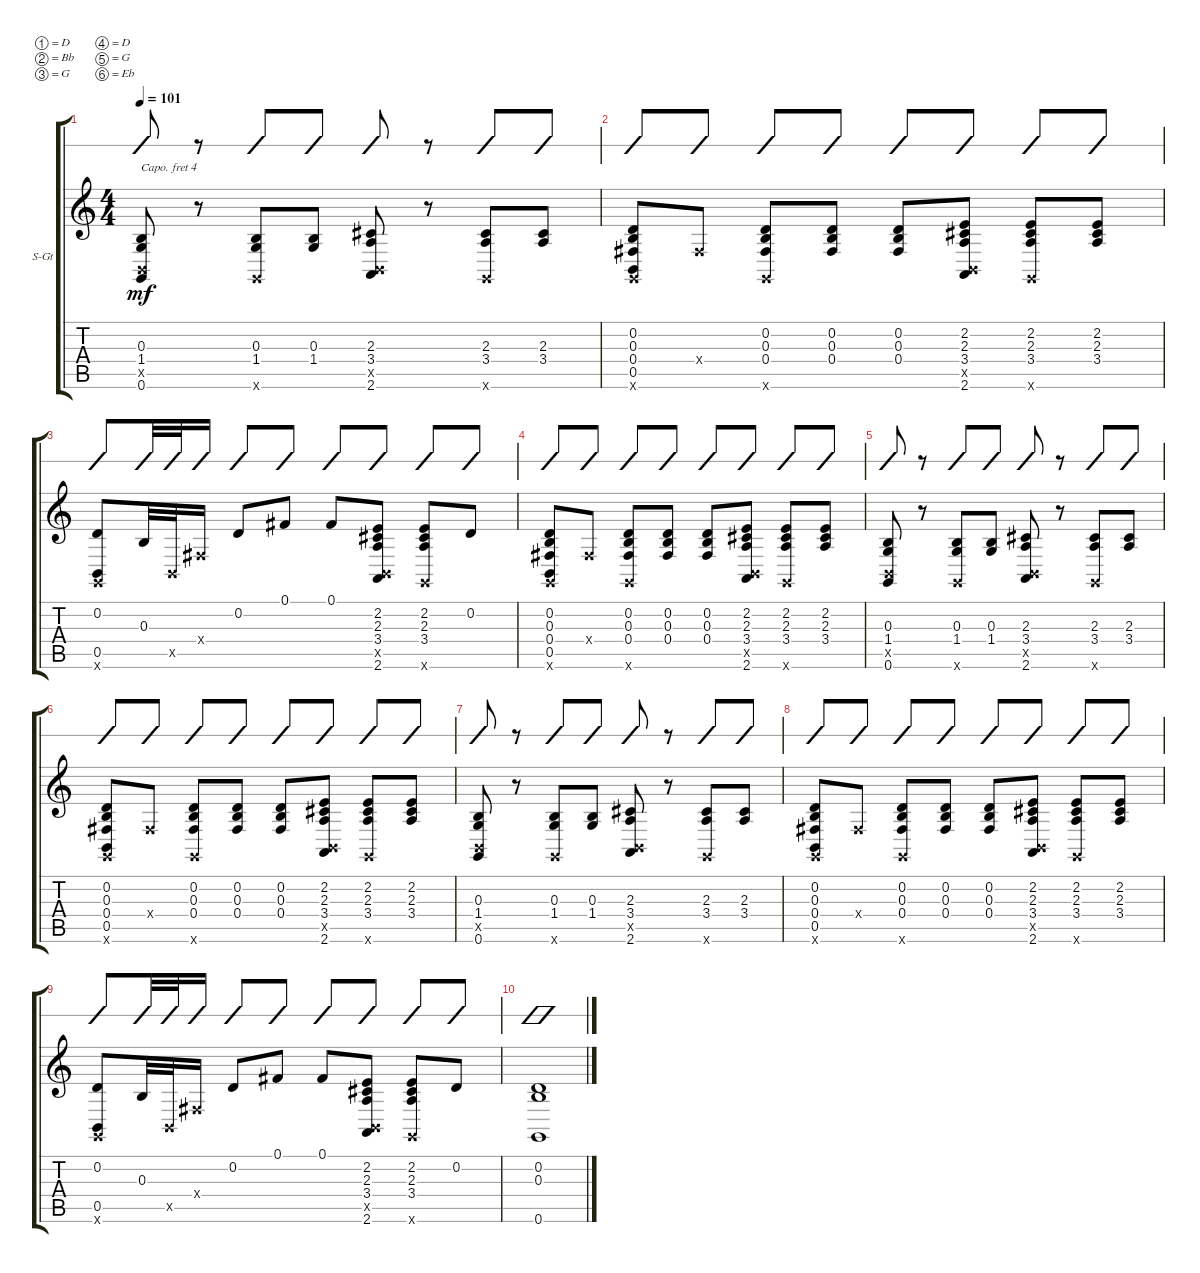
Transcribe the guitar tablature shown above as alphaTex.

\defaultSystemsLayout 4
\bracketExtendMode groupsimilarinstruments
\firstSystemTrackNameOrientation horizontal
\otherSystemsTrackNameOrientation horizontal
\track ("Steel Guitar" "S-Gt") {instrument acousticguitarsteel}
\staff {score tabs slash}
\capo 4
\tuning (D4 Bb3 G3 D3 G2 Eb2)
\displaytranspose 0
\ts (4 4)
\tempo 101
\clef g2
\ks c
(0.3 1.4 0.5{x} 0.6).8{dy mf} r.8 (0.3 1.4 0.6{x}).8 (1.4 0.3).8 (2.3 3.4 0.5{x} 2.6).8 r.8 (2.3 3.4 0.6{x}).8 (2.3 3.4).8 |
(0.2 0.3 0.4 0.5 0.6{x}).8 0.4{x}.8 (0.3 0.4 0.6{x} 0.2).8 (0.2 0.3 0.4).8 (0.2 0.3 0.4).8 (2.2 2.3 3.4 0.5{x} 2.6).8 (2.2 2.3 3.4 0.6{x}).8 (2.3 2.2 3.4).8 |
(0.2 0.5 0.6{x}).8 0.3.32 0.5{x}.32 0.4{x}.16 0.2.8 0.1.8 0.1.8 (2.2 2.3 3.4 0.5{x} 2.6).8 (2.2 2.3 3.4 0.6{x}).8 0.2.8 |
(0.2 0.3 0.4 0.5 0.6{x}).8 0.4{x}.8 (0.3 0.4 0.6{x} 0.2).8 (0.2 0.3 0.4).8 (0.2 0.3 0.4).8 (2.2 2.3 3.4 0.5{x} 2.6).8 (2.2 2.3 3.4 0.6{x}).8 (2.3 2.2 3.4).8 |
(0.3 1.4 0.5{x} 0.6).8 r.8 (0.3 1.4 0.6{x}).8 (1.4 0.3).8 (2.3 3.4 0.5{x} 2.6).8 r.8 (2.3 3.4 0.6{x}).8 (2.3 3.4).8 |
(0.2 0.3 0.4 0.5 0.6{x}).8 0.4{x}.8 (0.3 0.4 0.6{x} 0.2).8 (0.2 0.3 0.4).8 (0.2 0.3 0.4).8 (2.2 2.3 3.4 0.5{x} 2.6).8 (2.2 2.3 3.4 0.6{x}).8 (2.3 2.2 3.4).8 |
(0.3 1.4 0.5{x} 0.6).8 r.8 (0.3 1.4 0.6{x}).8 (1.4 0.3).8 (2.3 3.4 0.5{x} 2.6).8 r.8 (2.3 3.4 0.6{x}).8 (2.3 3.4).8 |
(0.2 0.3 0.4 0.5 0.6{x}).8 0.4{x}.8 (0.3 0.4 0.6{x} 0.2).8 (0.2 0.3 0.4).8 (0.2 0.3 0.4).8 (2.2 2.3 3.4 0.5{x} 2.6).8 (2.2 2.3 3.4 0.6{x}).8 (2.3 2.2 3.4).8 |
(0.2 0.5 0.6{x}).8 0.3.32 0.5{x}.32 0.4{x}.16 0.2.8 0.1.8 0.1.8 (2.2 2.3 3.4 0.5{x} 2.6).8 (2.2 2.3 3.4 0.6{x}).8 0.2.8 |
(0.2 0.3 0.6).1
